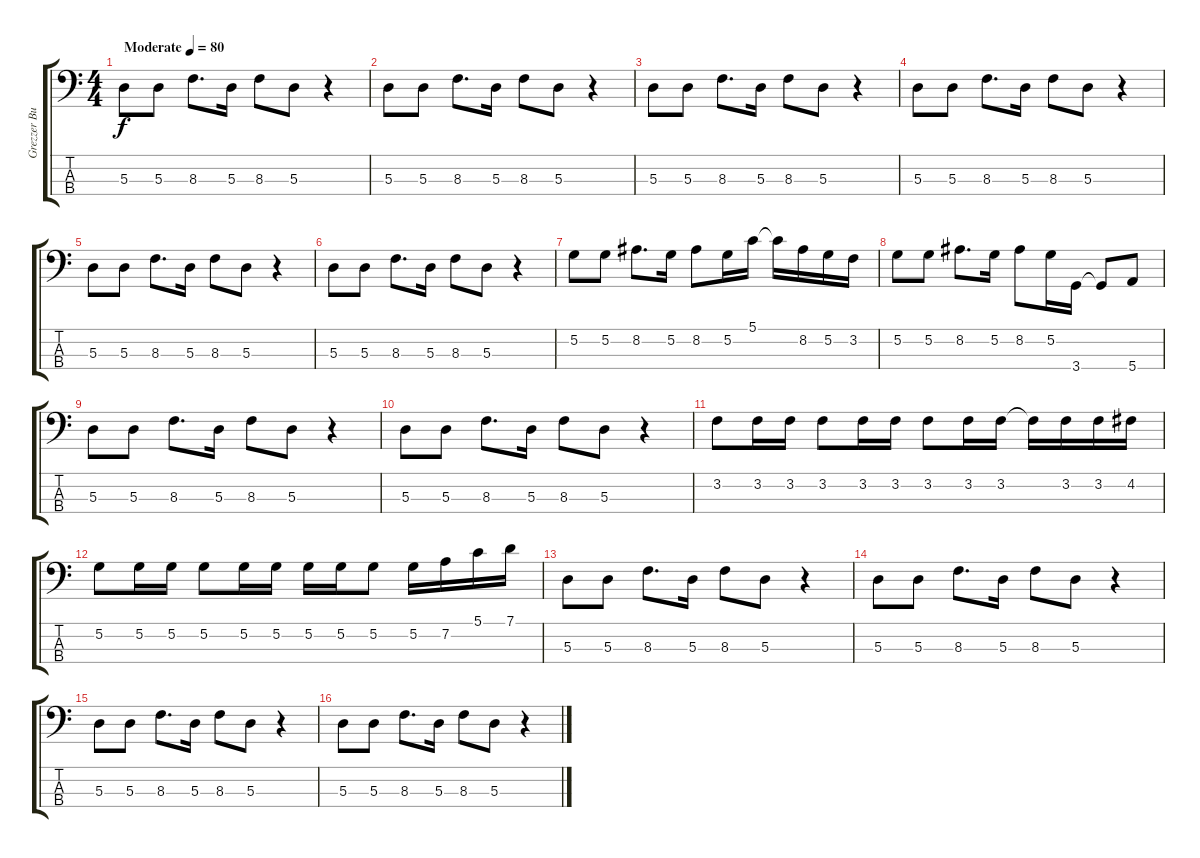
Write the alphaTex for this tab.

\track ("Grezzer Butler" "Grezzer Bu") {instrument electricbassfinger}
\staff {score tabs}
\tuning (G2 D2 A1 E1) {hide}
\ts (4 4)
\tempo (80 "Moderate")
\clef f4
\ks c
5.3.8{dy f instrument electricbassfinger} 5.3.8 8.3.8{d} 5.3.16 8.3.8 5.3.8 r.4 |
5.3.8 5.3.8 8.3.8{d} 5.3.16 8.3.8 5.3.8 r.4 |
5.3.8 5.3.8 8.3.8{d} 5.3.16 8.3.8 5.3.8 r.4 |
5.3.8 5.3.8 8.3.8{d} 5.3.16 8.3.8 5.3.8 r.4 |
5.3.8 5.3.8 8.3.8{d} 5.3.16 8.3.8 5.3.8 r.4 |
5.3.8 5.3.8 8.3.8{d} 5.3.16 8.3.8 5.3.8 r.4 |
5.2.8 5.2.8 8.2.8{d} 5.2.16 8.2.8 5.2.16 5.1.16 5.1{t}.16 8.2.16 5.2.16 3.2.16 |
5.2.8 5.2.8 8.2.8{d} 5.2.16 8.2.8 5.2.16 3.4.16 3.4{t}.8 5.4.8 |
5.3.8 5.3.8 8.3.8{d} 5.3.16 8.3.8 5.3.8 r.4 |
5.3.8 5.3.8 8.3.8{d} 5.3.16 8.3.8 5.3.8 r.4 |
3.2.8 3.2.16 3.2.16 3.2.8 3.2.16 3.2.16 3.2.8 3.2.16 3.2.16 3.2{t}.16 3.2.16 3.2.16 4.2.16 |
5.2.8 5.2.16 5.2.16 5.2.8 5.2.16 5.2.16 5.2.16 5.2.16 5.2.8 5.2.16 7.2.16 5.1.16 7.1.16 |
5.3.8 5.3.8 8.3.8{d} 5.3.16 8.3.8 5.3.8 r.4 |
5.3.8 5.3.8 8.3.8{d} 5.3.16 8.3.8 5.3.8 r.4 |
5.3.8 5.3.8 8.3.8{d} 5.3.16 8.3.8 5.3.8 r.4 |
5.3.8 5.3.8 8.3.8{d} 5.3.16 8.3.8 5.3.8 r.4
